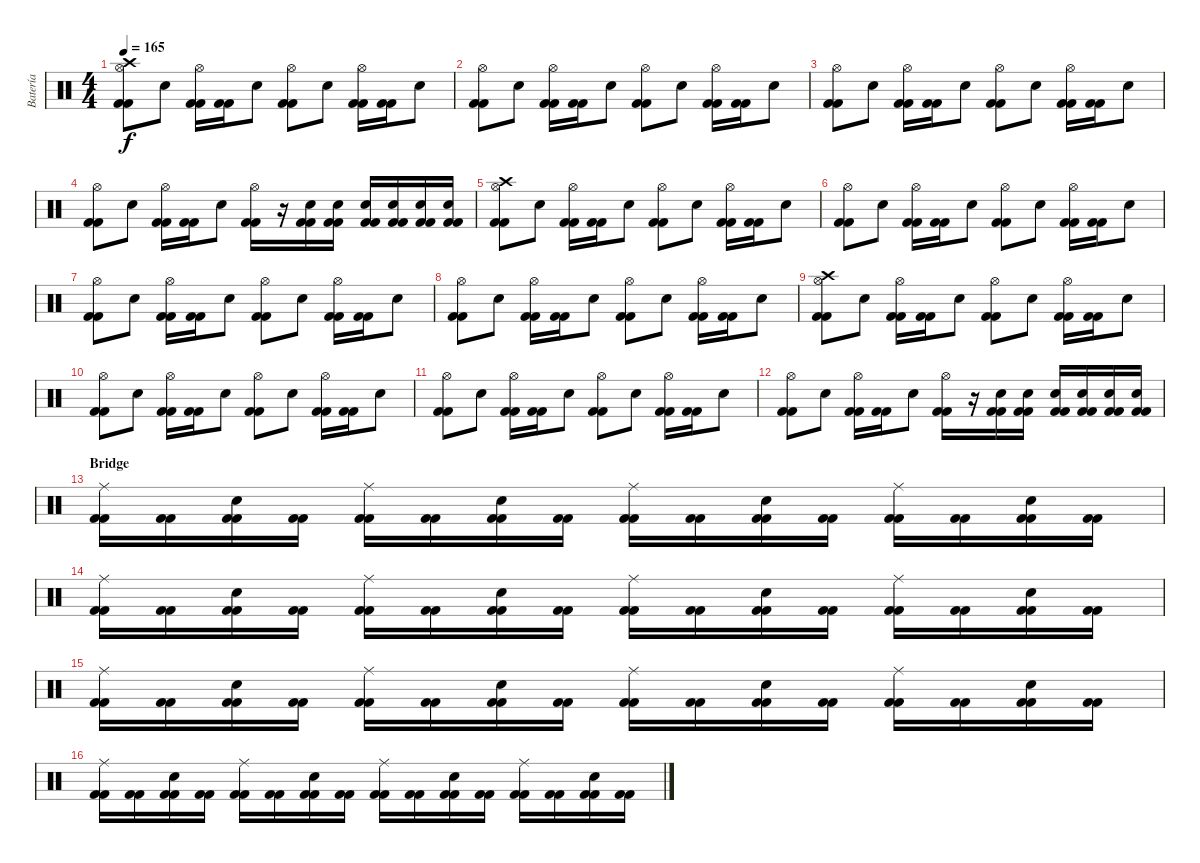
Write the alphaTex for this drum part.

\track ("Batería" "Batería") {instrument percussion}
\staff {score}
\articulation defaults
\ts (4 4)
\tempo 165
\clef neutral
\ks c
("Kick (hit) 2" "Kick (hit) 2" "Hi-Hat (open)" "Crash high (hit)").8{dy f} "Snare (hit) 2".8 ("Kick (hit) 2" "Kick (hit) 2" "Hi-Hat (open)").16 ("Kick (hit) 2" "Kick (hit) 2").16 "Snare (hit) 2".8 ("Kick (hit) 2" "Kick (hit) 2" "Hi-Hat (open)").8 "Snare (hit) 2".8 ("Kick (hit) 2" "Kick (hit) 2" "Hi-Hat (open)").16 ("Kick (hit) 2" "Kick (hit) 2").16 "Snare (hit) 2".8 |
("Kick (hit) 2" "Kick (hit) 2" "Hi-Hat (open)").8 "Snare (hit) 2".8 ("Kick (hit) 2" "Kick (hit) 2" "Hi-Hat (open)").16 ("Kick (hit) 2" "Kick (hit) 2").16 "Snare (hit) 2".8 ("Kick (hit) 2" "Kick (hit) 2" "Hi-Hat (open)").8 "Snare (hit) 2".8 ("Kick (hit) 2" "Kick (hit) 2" "Hi-Hat (open)").16 ("Kick (hit) 2" "Kick (hit) 2").16 "Snare (hit) 2".8 |
("Kick (hit) 2" "Kick (hit) 2" "Hi-Hat (open)").8 "Snare (hit) 2".8 ("Kick (hit) 2" "Kick (hit) 2" "Hi-Hat (open)").16 ("Kick (hit) 2" "Kick (hit) 2").16 "Snare (hit) 2".8 ("Kick (hit) 2" "Kick (hit) 2" "Hi-Hat (open)").8 "Snare (hit) 2".8 ("Kick (hit) 2" "Kick (hit) 2" "Hi-Hat (open)").16 ("Kick (hit) 2" "Kick (hit) 2").16 "Snare (hit) 2".8 |
("Kick (hit) 2" "Kick (hit) 2" "Hi-Hat (open)").8 "Snare (hit) 2".8 ("Kick (hit) 2" "Kick (hit) 2" "Hi-Hat (open)").16 ("Kick (hit) 2" "Kick (hit) 2").16 "Snare (hit) 2".8 ("Kick (hit) 2" "Kick (hit) 2" "Hi-Hat (open)").16 r.16 ("Kick (hit) 2" "Kick (hit) 2" "Electric Snare (hit)").16 ("Kick (hit) 2" "Kick (hit) 2" "Electric Snare (hit)").16 ("Kick (hit) 2" "Kick (hit) 2" "Electric Snare (hit)").16 ("Kick (hit) 2" "Kick (hit) 2" "Electric Snare (hit)").16 ("Kick (hit) 2" "Kick (hit) 2" "Electric Snare (hit)").16 ("Kick (hit) 2" "Kick (hit) 2" "Electric Snare (hit)").16 |
("Kick (hit) 2" "Kick (hit) 2" "Hi-Hat (open)" "Crash high (hit)").8 "Snare (hit) 2".8 ("Kick (hit) 2" "Kick (hit) 2" "Hi-Hat (open)").16 ("Kick (hit) 2" "Kick (hit) 2").16 "Snare (hit) 2".8 ("Kick (hit) 2" "Kick (hit) 2" "Hi-Hat (open)").8 "Snare (hit) 2".8 ("Kick (hit) 2" "Kick (hit) 2" "Hi-Hat (open)").16 ("Kick (hit) 2" "Kick (hit) 2").16 "Snare (hit) 2".8 |
("Kick (hit) 2" "Kick (hit) 2" "Hi-Hat (open)").8 "Snare (hit) 2".8 ("Kick (hit) 2" "Kick (hit) 2" "Hi-Hat (open)").16 ("Kick (hit) 2" "Kick (hit) 2").16 "Snare (hit) 2".8 ("Kick (hit) 2" "Kick (hit) 2" "Hi-Hat (open)").8 "Snare (hit) 2".8 ("Kick (hit) 2" "Kick (hit) 2" "Hi-Hat (open)").16 ("Kick (hit) 2" "Kick (hit) 2").16 "Snare (hit) 2".8 |
("Kick (hit) 2" "Kick (hit) 2" "Hi-Hat (open)").8 "Snare (hit) 2".8 ("Kick (hit) 2" "Kick (hit) 2" "Hi-Hat (open)").16 ("Kick (hit) 2" "Kick (hit) 2").16 "Snare (hit) 2".8 ("Kick (hit) 2" "Kick (hit) 2" "Hi-Hat (open)").8 "Snare (hit) 2".8 ("Kick (hit) 2" "Kick (hit) 2" "Hi-Hat (open)").16 ("Kick (hit) 2" "Kick (hit) 2").16 "Snare (hit) 2".8 |
("Kick (hit) 2" "Kick (hit) 2" "Hi-Hat (open)").8 "Snare (hit) 2".8 ("Kick (hit) 2" "Kick (hit) 2" "Hi-Hat (open)").16 ("Kick (hit) 2" "Kick (hit) 2").16 "Snare (hit) 2".8 ("Kick (hit) 2" "Kick (hit) 2" "Hi-Hat (open)").8 "Snare (hit) 2".8 ("Kick (hit) 2" "Kick (hit) 2" "Hi-Hat (open)").16 ("Kick (hit) 2" "Kick (hit) 2").16 "Snare (hit) 2".8 |
("Kick (hit) 2" "Kick (hit) 2" "Hi-Hat (open)" "Crash high (hit)").8 "Snare (hit) 2".8 ("Kick (hit) 2" "Kick (hit) 2" "Hi-Hat (open)").16 ("Kick (hit) 2" "Kick (hit) 2").16 "Snare (hit) 2".8 ("Kick (hit) 2" "Kick (hit) 2" "Hi-Hat (open)").8 "Snare (hit) 2".8 ("Kick (hit) 2" "Kick (hit) 2" "Hi-Hat (open)").16 ("Kick (hit) 2" "Kick (hit) 2").16 "Snare (hit) 2".8 |
("Kick (hit) 2" "Kick (hit) 2" "Hi-Hat (open)").8 "Snare (hit) 2".8 ("Kick (hit) 2" "Kick (hit) 2" "Hi-Hat (open)").16 ("Kick (hit) 2" "Kick (hit) 2").16 "Snare (hit) 2".8 ("Kick (hit) 2" "Kick (hit) 2" "Hi-Hat (open)").8 "Snare (hit) 2".8 ("Kick (hit) 2" "Kick (hit) 2" "Hi-Hat (open)").16 ("Kick (hit) 2" "Kick (hit) 2").16 "Snare (hit) 2".8 |
("Kick (hit) 2" "Kick (hit) 2" "Hi-Hat (open)").8 "Snare (hit) 2".8 ("Kick (hit) 2" "Kick (hit) 2" "Hi-Hat (open)").16 ("Kick (hit) 2" "Kick (hit) 2").16 "Snare (hit) 2".8 ("Kick (hit) 2" "Kick (hit) 2" "Hi-Hat (open)").8 "Snare (hit) 2".8 ("Kick (hit) 2" "Kick (hit) 2" "Hi-Hat (open)").16 ("Kick (hit) 2" "Kick (hit) 2").16 "Snare (hit) 2".8 |
("Kick (hit) 2" "Kick (hit) 2" "Hi-Hat (open)").8 "Snare (hit) 2".8 ("Kick (hit) 2" "Kick (hit) 2" "Hi-Hat (open)").16 ("Kick (hit) 2" "Kick (hit) 2").16 "Snare (hit) 2".8 ("Kick (hit) 2" "Kick (hit) 2" "Hi-Hat (open)").16 r.16 ("Kick (hit) 2" "Kick (hit) 2" "Electric Snare (hit)").16 ("Kick (hit) 2" "Kick (hit) 2" "Electric Snare (hit)").16 ("Kick (hit) 2" "Kick (hit) 2" "Electric Snare (hit)").16 ("Kick (hit) 2" "Kick (hit) 2" "Electric Snare (hit)").16 ("Kick (hit) 2" "Kick (hit) 2" "Electric Snare (hit)").16 ("Kick (hit) 2" "Kick (hit) 2" "Electric Snare (hit)").16 |
\section ("" "Bridge")
("Kick (hit) 2" "Kick (hit) 2" "Ride (middle)").16 ("Kick (hit) 2" "Kick (hit) 2").16 ("Kick (hit) 2" "Kick (hit) 2" "Snare (hit) 2").16 ("Kick (hit) 2" "Kick (hit) 2").16 ("Kick (hit) 2" "Kick (hit) 2" "Ride (middle)").16 ("Kick (hit) 2" "Kick (hit) 2").16 ("Kick (hit) 2" "Kick (hit) 2" "Snare (hit) 2").16 ("Kick (hit) 2" "Kick (hit) 2").16 ("Kick (hit) 2" "Kick (hit) 2" "Ride (middle)").16 ("Kick (hit) 2" "Kick (hit) 2").16 ("Kick (hit) 2" "Kick (hit) 2" "Snare (hit) 2").16 ("Kick (hit) 2" "Kick (hit) 2").16 ("Kick (hit) 2" "Kick (hit) 2" "Ride (middle)").16 ("Kick (hit) 2" "Kick (hit) 2").16 ("Kick (hit) 2" "Kick (hit) 2" "Snare (hit) 2").16 ("Kick (hit) 2" "Kick (hit) 2").16 |
("Kick (hit) 2" "Kick (hit) 2" "Ride (middle)").16 ("Kick (hit) 2" "Kick (hit) 2").16 ("Kick (hit) 2" "Kick (hit) 2" "Snare (hit) 2").16 ("Kick (hit) 2" "Kick (hit) 2").16 ("Kick (hit) 2" "Kick (hit) 2" "Ride (middle)").16 ("Kick (hit) 2" "Kick (hit) 2").16 ("Kick (hit) 2" "Kick (hit) 2" "Snare (hit) 2").16 ("Kick (hit) 2" "Kick (hit) 2").16 ("Kick (hit) 2" "Kick (hit) 2" "Ride (middle)").16 ("Kick (hit) 2" "Kick (hit) 2").16 ("Kick (hit) 2" "Kick (hit) 2" "Snare (hit) 2").16 ("Kick (hit) 2" "Kick (hit) 2").16 ("Kick (hit) 2" "Kick (hit) 2" "Ride (middle)").16 ("Kick (hit) 2" "Kick (hit) 2").16 ("Kick (hit) 2" "Kick (hit) 2" "Snare (hit) 2").16 ("Kick (hit) 2" "Kick (hit) 2").16 |
("Kick (hit) 2" "Kick (hit) 2" "Ride (middle)").16 ("Kick (hit) 2" "Kick (hit) 2").16 ("Kick (hit) 2" "Kick (hit) 2" "Snare (hit) 2").16 ("Kick (hit) 2" "Kick (hit) 2").16 ("Kick (hit) 2" "Kick (hit) 2" "Ride (middle)").16 ("Kick (hit) 2" "Kick (hit) 2").16 ("Kick (hit) 2" "Kick (hit) 2" "Snare (hit) 2").16 ("Kick (hit) 2" "Kick (hit) 2").16 ("Kick (hit) 2" "Kick (hit) 2" "Ride (middle)").16 ("Kick (hit) 2" "Kick (hit) 2").16 ("Kick (hit) 2" "Kick (hit) 2" "Snare (hit) 2").16 ("Kick (hit) 2" "Kick (hit) 2").16 ("Kick (hit) 2" "Kick (hit) 2" "Ride (middle)").16 ("Kick (hit) 2" "Kick (hit) 2").16 ("Kick (hit) 2" "Kick (hit) 2" "Snare (hit) 2").16 ("Kick (hit) 2" "Kick (hit) 2").16 |
("Kick (hit) 2" "Kick (hit) 2" "Ride (middle)").16 ("Kick (hit) 2" "Kick (hit) 2").16 ("Kick (hit) 2" "Kick (hit) 2" "Snare (hit) 2").16 ("Kick (hit) 2" "Kick (hit) 2").16 ("Kick (hit) 2" "Kick (hit) 2" "Ride (middle)").16 ("Kick (hit) 2" "Kick (hit) 2").16 ("Kick (hit) 2" "Kick (hit) 2" "Snare (hit) 2").16 ("Kick (hit) 2" "Kick (hit) 2").16 ("Kick (hit) 2" "Kick (hit) 2" "Ride (middle)").16 ("Kick (hit) 2" "Kick (hit) 2").16 ("Kick (hit) 2" "Kick (hit) 2" "Snare (hit) 2").16 ("Kick (hit) 2" "Kick (hit) 2").16 ("Kick (hit) 2" "Kick (hit) 2" "Ride (middle)").16 ("Kick (hit) 2" "Kick (hit) 2").16 ("Kick (hit) 2" "Kick (hit) 2" "Snare (hit) 2").16 ("Kick (hit) 2" "Kick (hit) 2").16
